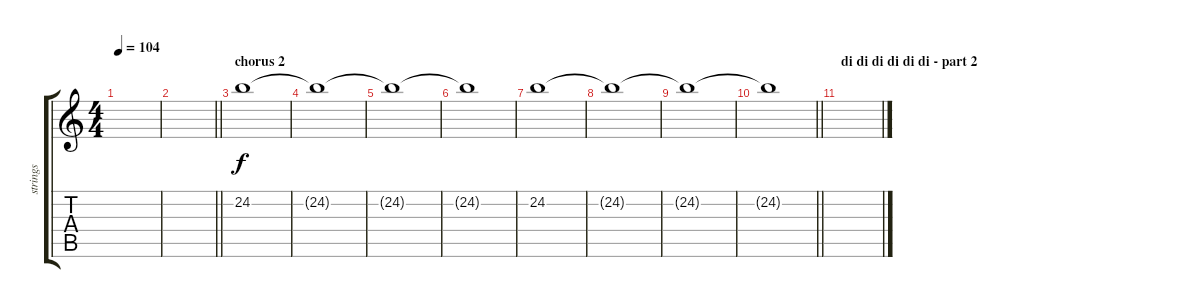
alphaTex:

\track ("strings" "strings") {instrument stringensemble1}
\staff {score tabs}
\tuning (E4 B3 G3 D3 A2 E2) {hide}
\ts (4 4)
\tempo 104
\clef g2
\ks c
|
\barLineRight lightlight
|
\section ("" "chorus 2")
24.2.1 |
24.2{t}.1 |
24.2{t}.1 |
24.2{t}.1 |
24.2.1 |
24.2{t}.1 |
24.2{t}.1 |
\barLineRight lightlight
24.2{t}.1 |
\section ("" "di di di di di di - part 2")
